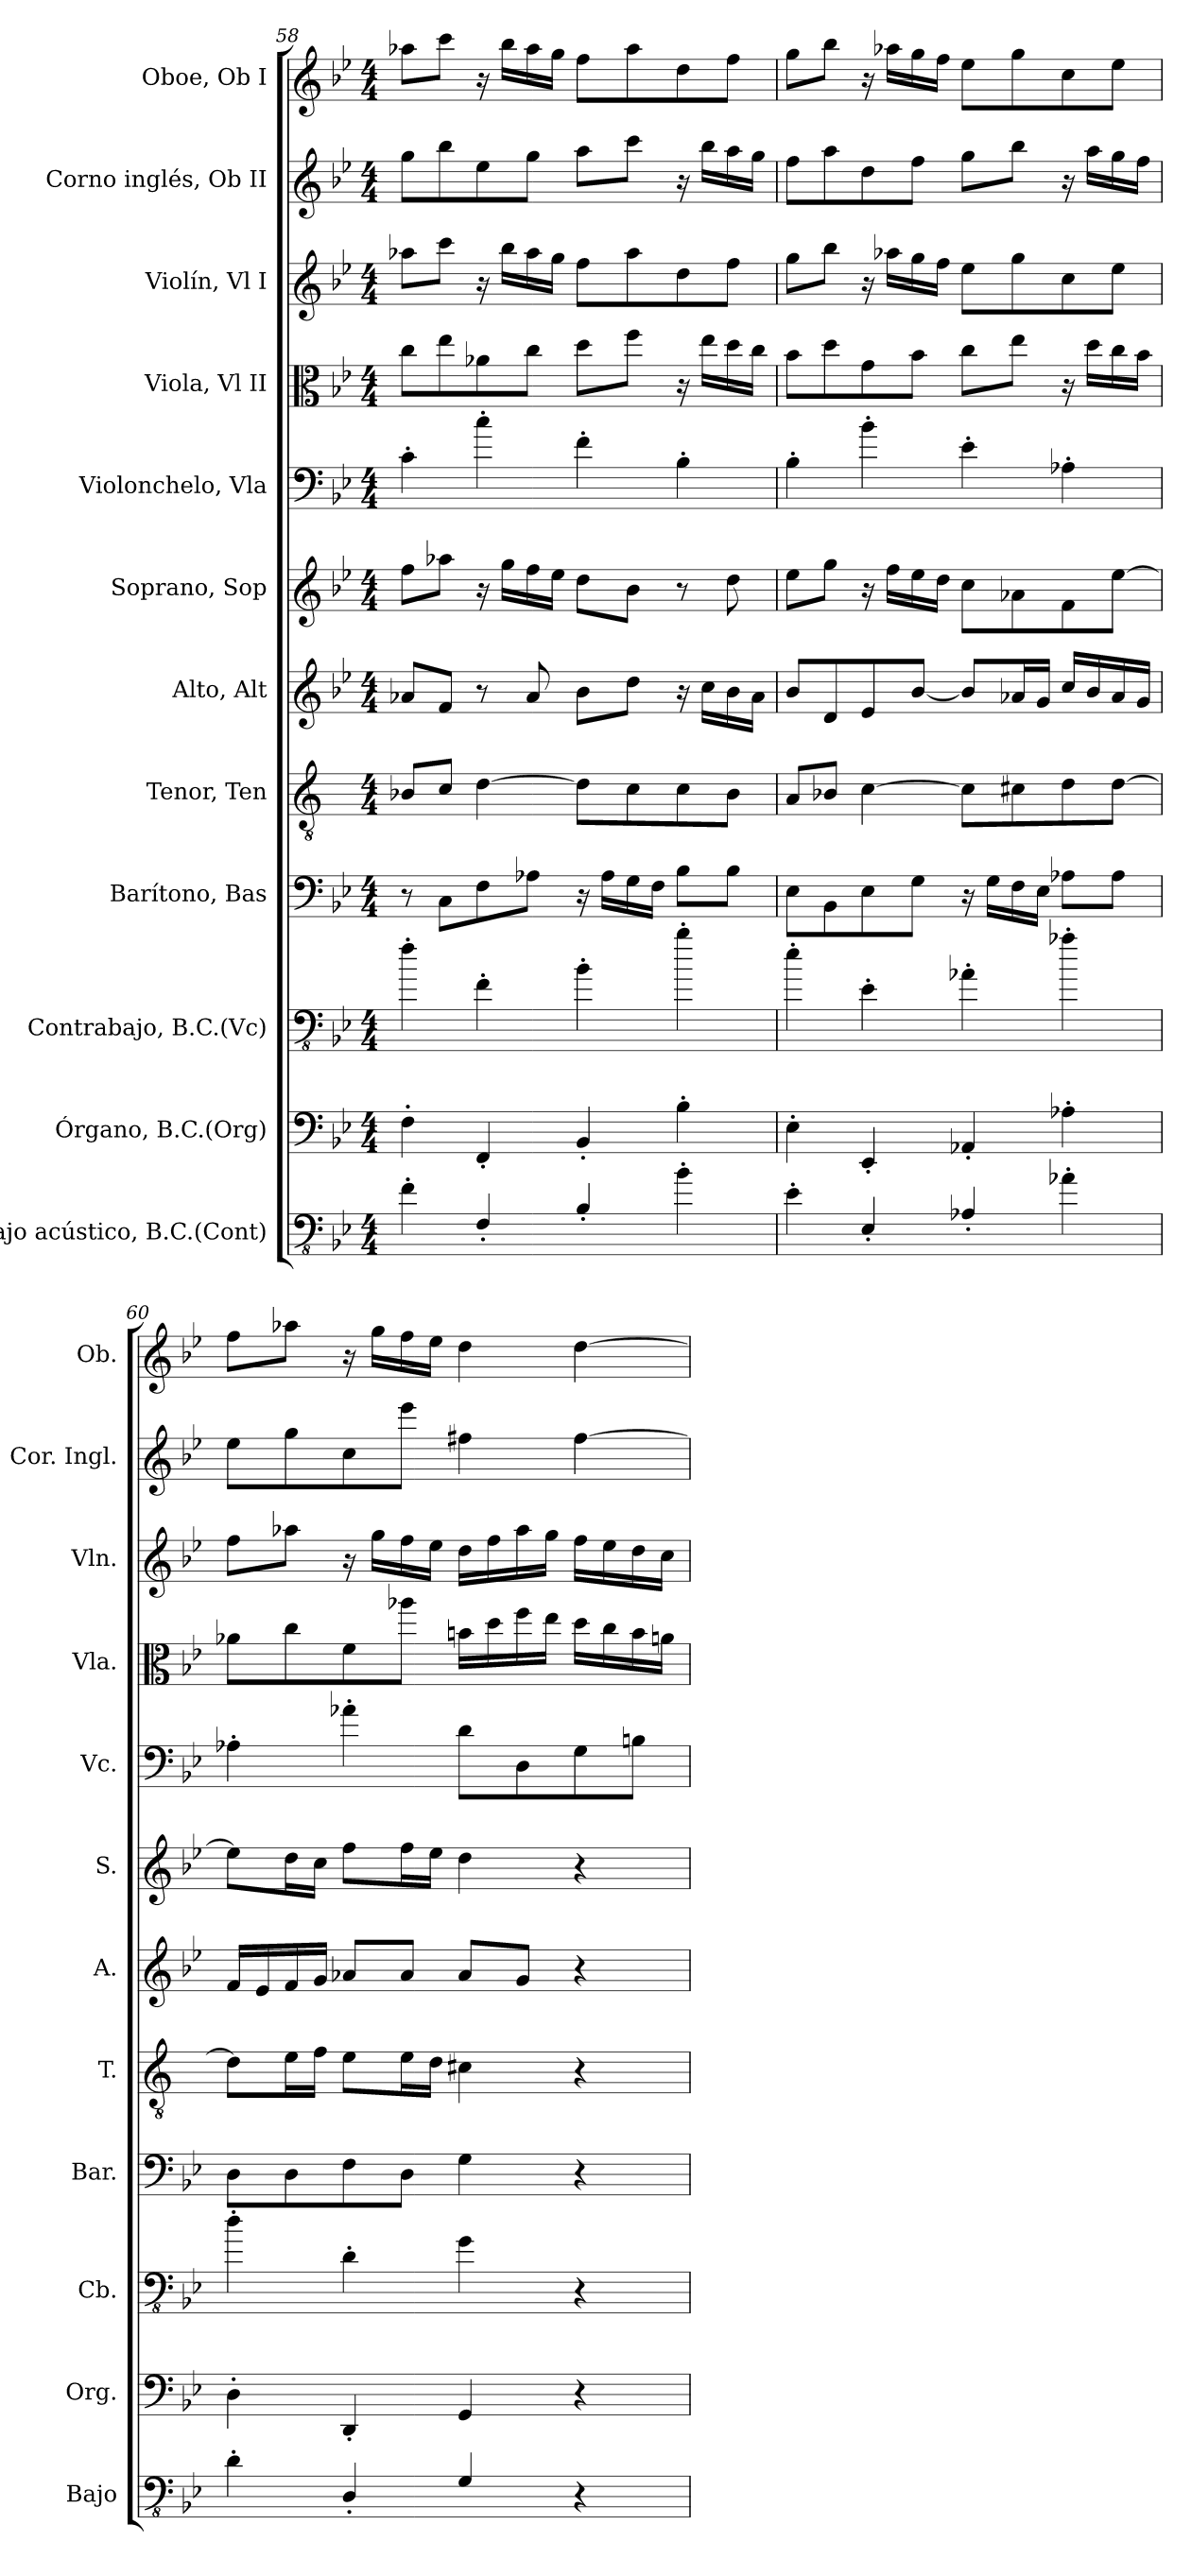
**kern	**kern	**kern	**kern	**kern	**kern	**kern	**kern	**kern	**kern	**kern	**kern
*part12	*part11	*part10	*part9	*part8	*part7	*part6	*part5	*part4	*part3	*part2	*part1
*staff12	*staff11	*staff10	*staff9	*staff8	*staff7	*staff6	*staff5	*staff4	*staff3	*staff2	*staff1
*I"Bajo acústico, B.C.(Cont)	*I"Órgano, B.C.(Org)	*I"Contrabajo, B.C.(Vc)	*I"Barítono, Bas	*I"Tenor, Ten	*I"Alto, Alt	*I"Soprano, Sop	*I"Violonchelo, Vla	*I"Viola, Vl II	*I"Violín, Vl I	*I"Corno inglés, Ob II	*I"Oboe, Ob I
*I'Bajo	*I'Org.	*I'Cb.	*I'Bar.	*I'T.	*I'A.	*I'S.	*I'Vc.	*I'Vla.	*I'Vln.	*I'Cor. Ingl.	*I'Ob.
*clefFv4	*clefF4	*clefFv4	*clefF4	*clefGv2	*clefG2	*clefG2	*clefF4	*clefC3	*clefG2	*clefG2	*clefG2
*ITrd7c12	*	*ITrd7c12	*	*ITrd1c2	*	*	*	*	*	*ITrd4c7	*
*k[b-e-]	*k[b-e-]	*k[b-e-]	*k[b-e-]	*k[b-e-]	*k[b-e-]	*k[b-e-]	*k[b-e-]	*k[b-e-]	*k[b-e-]	*k[b-e-a-]	*k[b-e-]
*M4/4	*M4/4	*M4/4	*M4/4	*M4/4	*M4/4	*M4/4	*M4/4	*M4/4	*M4/4	*M4/4	*M4/4
=58	=58	=58	=58	=58	=58	=58	=58	=58	=58	=58	=58
4FF'\	4F'\	4F'\	8r	8A-X/L	8a-X/L	8ff\L	4c'\	8cc\L	8aa-X\L	8cc\L	8aa-X\L
.	.	.	8C\L	8B-/J	8f/J	8aa-X\J	.	8ee-\	8ccc\J	8ee-\	8ccc\J
4FFF'/	4FF'/	4FF'\	8F\	[4c\	8r	16r	4cc'\	8a-X\	16r	8a-\	16r
.	.	.	.	.	.	16gg\LL	.	.	16bb-\LL	.	16bb-\LL
.	.	.	8A-X\J	.	8a-/	16ff\	.	8cc\J	16aa-\	8cc\J	16aa-\
.	.	.	.	.	.	16ee-\JJ	.	.	16gg\JJ	.	16gg\JJ
4BBB-'/	4BB-'/	4BB-'\	16r	8c\L]	8b-\L	8dd\L	4f'\	8dd\L	8ff\L	8dd\L	8ff\L
.	.	.	16A-\LL	.	.	.	.	.	.	.	.
.	.	.	16G\	8B-\	8dd\J	8b-\J	.	8ff\J	8aa-\	8ff\J	8aa-\
.	.	.	16F\JJ	.	.	.	.	.	.	.	.
4BB-'\	4B-'\	4B-'\	8B-\L	8B-\	16r	8r	4B-'\	16r	8dd\	16r	8dd\
.	.	.	.	.	16cc\LL	.	.	16ee-\LL	.	16ee-\LL	.
.	.	.	8B-\J	8A-\J	16b-\	8dd\	.	16dd\	8ff\J	16dd\	8ff\J
.	.	.	.	.	16a-\JJ	.	.	16cc\JJ	.	16cc\JJ	.
!!LO:PB:g=z
=59	=59	=59	=59	=59	=59	=59	=59	=59	=59	=59	=59
4EE-'\	4E-'\	4E-'\	8E-\L	8G/L	8b-/L	8ee-\L	4B-'\	8b-\L	8gg\L	8b-\L	8gg\L
.	.	.	8BB-\	8A-X/J	8d/	8gg\J	.	8dd\	8bb-\J	8dd\	8bb-\J
4EEE-'/	4EE-'/	4EE-'\	8E-\	[4B-\	8e-/	16r	4b-'\	8g\	16r	8g\	16r
.	.	.	.	.	.	16ff\LL	.	.	16aa-X\LL	.	16aa-X\LL
.	.	.	8G\J	.	[8b-/J	16ee-\	.	8b-\J	16gg\	8b-\J	16gg\
.	.	.	.	.	.	16dd\JJ	.	.	16ff\JJ	.	16ff\JJ
4AAA-X'/	4AA-X'/	4AA-X'\	16r	8B-\L]	8b-/L]	8cc\L	4e-'\	8cc\L	8ee-\L	8cc\L	8ee-\L
.	.	.	16G\LL	.	.	.	.	.	.	.	.
.	.	.	16F\	8Bn\	16a-X/L	8a-X\	.	8ee-\J	8gg\	8ee-\J	8gg\
.	.	.	16E-\JJ	.	16g/JJ	.	.	.	.	.	.
4AA-X'\	4A-X'\	4A-X'\	8A-X\L	8c\	16cc/LL	8f\	4A-X'\	16r	8cc\	16r	8cc\
.	.	.	.	.	16b-/	.	.	16dd\LL	.	16dd\LL	.
.	.	.	8A-\J	[8c\J	16a-/	[8ee-\J	.	16cc\	8ee-\J	16cc\	8ee-\J
.	.	.	.	.	16g/JJ	.	.	16b-\JJ	.	16b-\JJ	.
=60	=60	=60	=60	=60	=60	=60	=60	=60	=60	=60	=60
4DD'\	4D'\	4D'\	8D\L	8c\L]	16f/LL	8ee-\L]	4A-X'\	8a-X\L	8ff\L	8a-\L	8ff\L
.	.	.	.	.	16e-/	.	.	.	.	.	.
.	.	.	8D\	16d\L	16f/	16dd\L	.	8cc\	8aa-X\J	8cc\	8aa-X\J
.	.	.	.	16e-\JJ	16g/JJ	16cc\JJ	.	.	.	.	.
4DDD'/	4DD'/	4DD'\	8F\	8d\L	8a-X/L	8ff\L	4a-X'\	8f\	16r	8f\	16r
.	.	.	.	.	.	.	.	.	16gg\LL	.	16gg\LL
.	.	.	8D\J	16d\L	8a-/J	16ff\L	.	8aa-X\J	16ff\	8aa-\J	16ff\
.	.	.	.	16c\JJ	.	16ee-\JJ	.	.	16ee-\JJ	.	16ee-\JJ
4GGG/	4GG/	4GG\	4G\	4Bn\	8a-/L	4dd\	8d\L	16bn\LL	16dd\LL	4bn\	4dd\
.	.	.	.	.	.	.	.	16dd\	16ff\	.	.
.	.	.	.	.	8g/J	.	8D\	16ff\	16aa-\	.	.
.	.	.	.	.	.	.	.	16ee-\JJ	16gg\JJ	.	.
4r	4r	4r	4r	4r	4r	4r	8G\	16dd\LL	16ff\LL	[4b\	[4dd\
.	.	.	.	.	.	.	.	16cc\	16ee-\	.	.
.	.	.	.	.	.	.	8Bn\J	16b\	16dd\	.	.
.	.	.	.	.	.	.	.	16an\JJ	16cc\JJ	.	.
=	=	=	=	=	=	=	=	=	=	=	=
*-	*-	*-	*-	*-	*-	*-	*-	*-	*-	*-	*-
